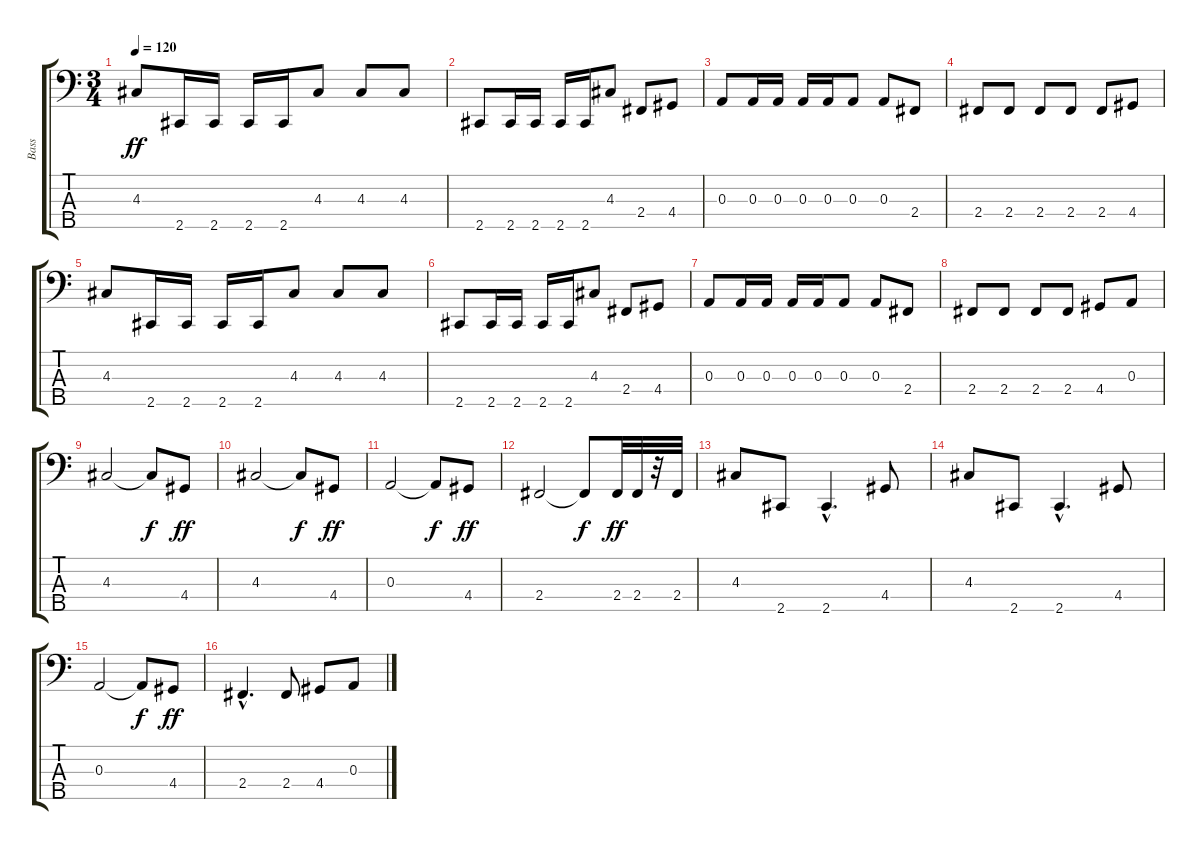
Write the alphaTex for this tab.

\track ("Bass" "Bass") {instrument electricbassfinger}
\staff {score tabs}
\tuning (G2 D2 A1 E1 B0) {hide}
\ts (3 4)
\tempo 120
\clef f4
\ks c
4.3.8{dy ff} 2.5.16 2.5.16 2.5.16 2.5.16 4.3.8 4.3.8 4.3.8 |
2.5.8 2.5.16 2.5.16 2.5.16 2.5.16 4.3.8 2.4.8 4.4.8 |
0.3.8 0.3.16 0.3.16 0.3.16 0.3.16 0.3.8 0.3.8 2.4.8 |
2.4.8 2.4.8 2.4.8 2.4.8 2.4.8 4.4.8 |
4.3.8 2.5.16 2.5.16 2.5.16 2.5.16 4.3.8 4.3.8 4.3.8 |
2.5.8 2.5.16 2.5.16 2.5.16 2.5.16 4.3.8 2.4.8 4.4.8 |
0.3.8 0.3.16 0.3.16 0.3.16 0.3.16 0.3.8 0.3.8 2.4.8 |
2.4.8 2.4.8 2.4.8 2.4.8 4.4.8 0.3.8 |
4.3.2 4.3{t}.8{dy f} 4.4.8{dy ff} |
4.3.2 4.3{t}.8{dy f} 4.4.8{dy ff} |
0.3.2 0.3{t}.8{dy f} 4.4.8{dy ff} |
2.4.2 2.4{t}.8{dy f} 2.4.32{dy ff} 2.4.32 r.32 2.4.32 |
4.3.8 2.5.8 2.5{hac}.4{d} 4.4.8 |
4.3.8 2.5.8 2.5{hac}.4{d} 4.4.8 |
0.3.2 0.3{t}.8{dy f} 4.4.8{dy ff} |
2.4{hac}.4{d} 2.4.8 4.4.8 0.3.8
